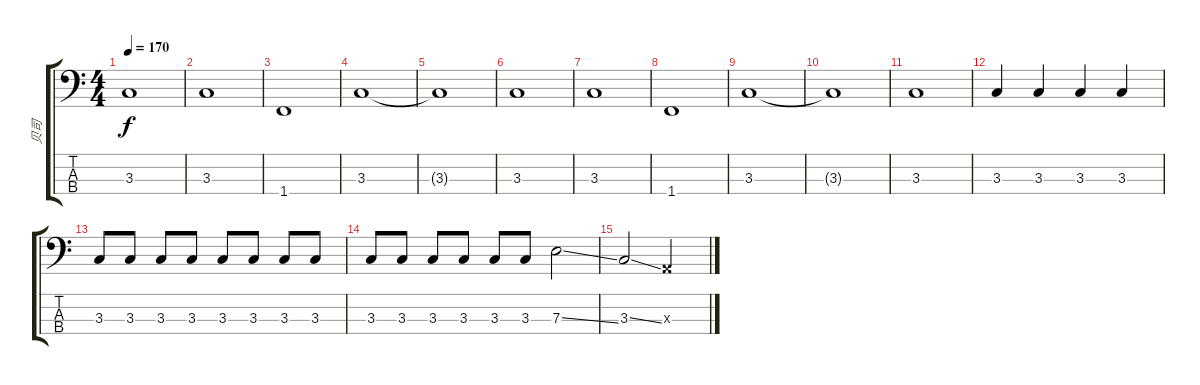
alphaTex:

\track ("贝司" "贝司") {instrument electricbassfinger}
\staff {score tabs}
\tuning (G2 D2 A1 E1) {hide}
\ts (4 4)
\tempo 170
\clef f4
\ks c
3.3.1{dy f} |
3.3.1 |
1.4.1 |
3.3.1 |
3.3{t}.1 |
3.3.1 |
3.3.1 |
1.4.1 |
3.3.1 |
3.3{t}.1 |
3.3.1 |
3.3.4 3.3.4 3.3.4 3.3.4 |
3.3.8 3.3.8 3.3.8 3.3.8 3.3.8 3.3.8 3.3.8 3.3.8 |
3.3.8 3.3.8 3.3.8 3.3.8 3.3.8 3.3.8 7.3{ss}.2 |
3.3{ss}.2 0.3{x}.2
